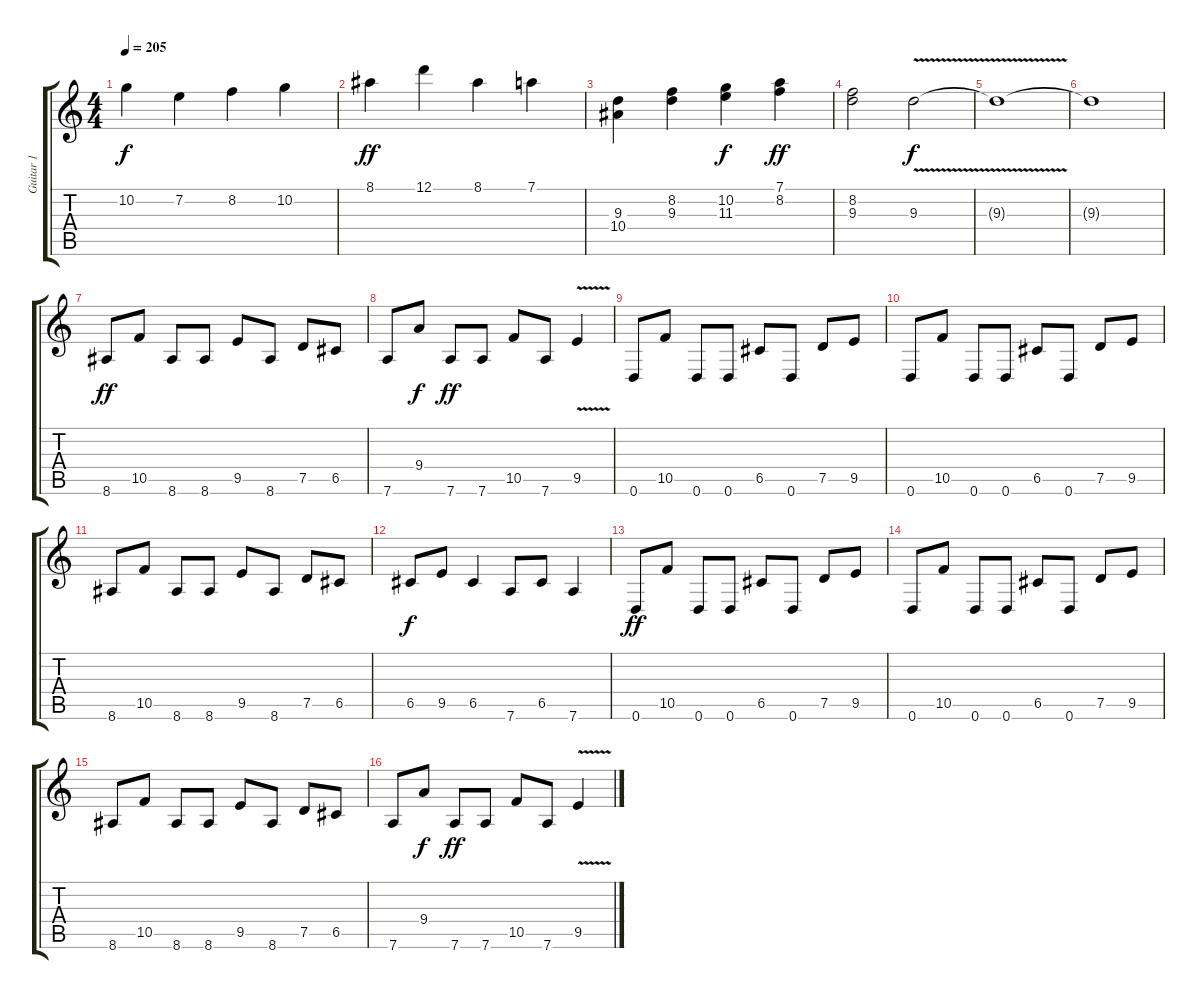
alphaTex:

\track ("Guitar 1" "Guitar 1") {instrument distortionguitar}
\staff {score tabs}
\tuning (D4 A3 F3 C3 G2 D2) {hide}
\ts (4 4)
\tempo 205
\clef g2
\ks c
10.2.4{dy f} 7.2.4 8.2.4 10.2.4 |
8.1.4{dy ff} 12.1.4 8.1.4 7.1.4 |
(9.3 10.4).4 (8.2 9.3).4 (10.2 11.3).4{dy f} (7.1 8.2).4{dy ff} |
(8.2 9.3).2 9.3{v}.2{dy f} |
9.3{t}.1 |
9.3{t}.1 |
8.6.8{dy ff instrument distortionguitar} 10.5.8 8.6.8 8.6.8 9.5.8 8.6.8 7.5.8 6.5.8 |
7.6.8 9.4.8{dy f} 7.6.8{dy ff} 7.6.8 10.5.8 7.6.8 9.5{v}.4 |
0.6.8 10.5.8 0.6.8 0.6.8 6.5.8 0.6.8 7.5.8 9.5.8 |
0.6.8 10.5.8 0.6.8 0.6.8 6.5.8 0.6.8 7.5.8 9.5.8 |
8.6.8 10.5.8 8.6.8 8.6.8 9.5.8 8.6.8 7.5.8 6.5.8 |
6.5.8{dy f} 9.5.8 6.5.4 7.6.8 6.5.8 7.6.4 |
0.6.8{dy ff} 10.5.8 0.6.8 0.6.8 6.5.8 0.6.8 7.5.8 9.5.8 |
0.6.8 10.5.8 0.6.8 0.6.8 6.5.8 0.6.8 7.5.8 9.5.8 |
8.6.8 10.5.8 8.6.8 8.6.8 9.5.8 8.6.8 7.5.8 6.5.8 |
7.6.8 9.4.8{dy f} 7.6.8{dy ff} 7.6.8 10.5.8 7.6.8 9.5{v}.4
